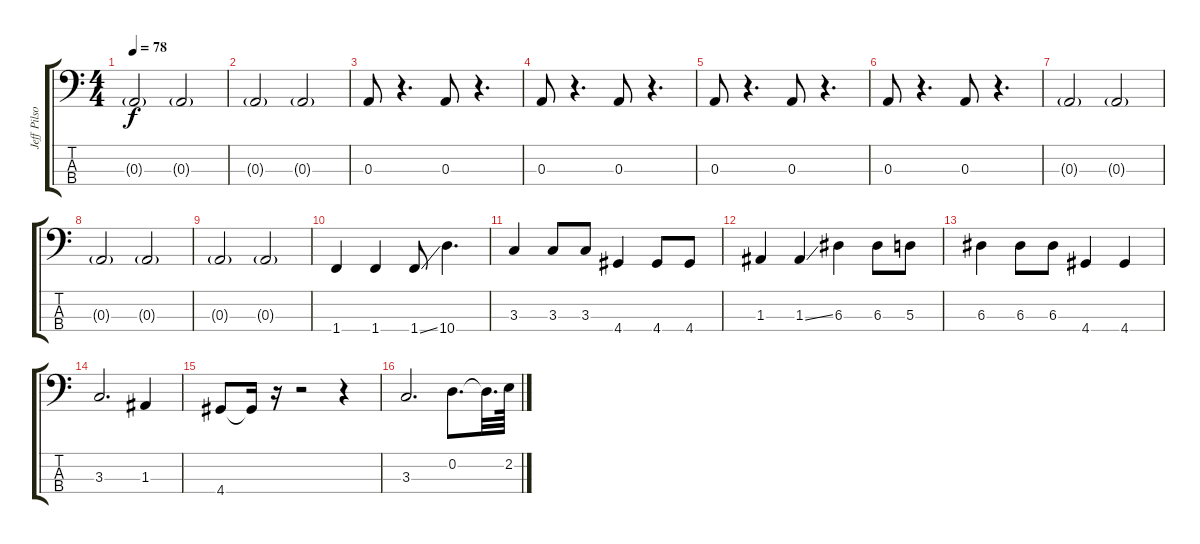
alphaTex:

\track ("Jeff Pilson" "Jeff Pilso") {instrument electricbasspick}
\staff {score tabs}
\tuning (G2 D2 A1 E1) {hide}
\ts (4 4)
\tempo 78
\clef f4
\ks c
0.3{g}.2{dy f} 0.3{g}.2 |
0.3{g}.2 0.3{g}.2 |
0.3.8 r.4{d} 0.3.8 r.4{d} |
0.3.8 r.4{d} 0.3.8 r.4{d} |
0.3.8 r.4{d} 0.3.8 r.4{d} |
0.3.8 r.4{d} 0.3.8 r.4{d} |
0.3{g}.2 0.3{g}.2 |
0.3{g}.2 0.3{g}.2 |
0.3{g}.2 0.3{g}.2 |
1.4.4 1.4.4 1.4{ss}.8 10.4.4{d} |
3.3.4 3.3.8 3.3.8 4.4.4 4.4.8 4.4.8 |
1.3.4 1.3{ss}.4 6.3.4 6.3.8 5.3.8 |
6.3.4 6.3.8 6.3.8 4.4.4 4.4.4 |
3.3.2{d} 1.3.4 |
4.4.8 4.4{t}.16 r.16 r.2 r.4 |
3.3.2{d} 0.2.8{d} 0.2{t}.32{d} 2.2{ss}.64
